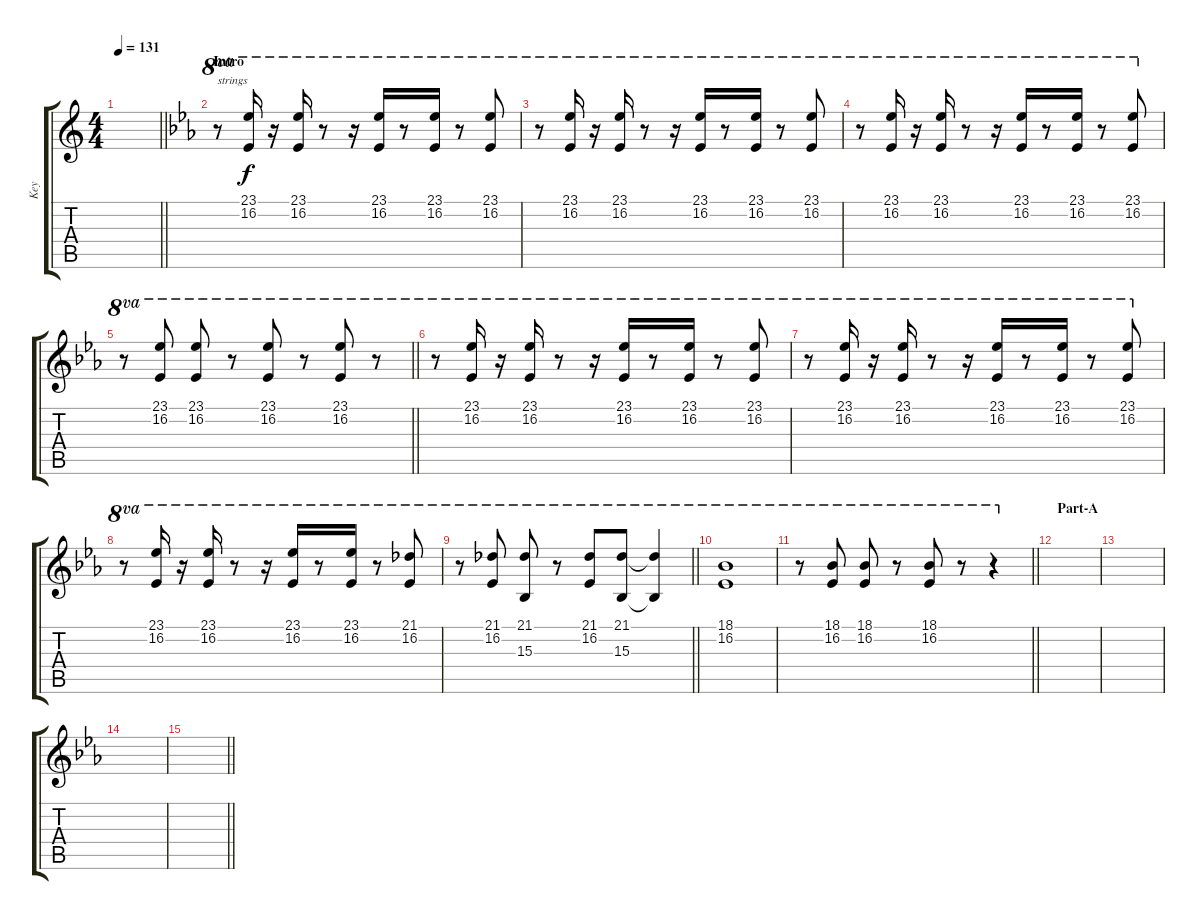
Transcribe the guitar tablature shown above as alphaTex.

\track ("Key" "Key") {instrument stringensemble1}
\staff {score tabs}
\tuning (E4 B3 G3 D3 A2 E2) {hide}
\ts (4 4)
\tempo 131
\clef g2
\barLineRight lightlight
\ks c
|
\section ("" "Intro")
\ks eb
r.8{ot 8va txt "strings"} (23.1 16.2).16{ot 8va} r.16{ot 8va} (23.1 16.2).16{ot 8va} r.8{ot 8va} r.16{ot 8va} (23.1 16.2).16{ot 8va} r.8{ot 8va} (23.1 16.2).16{ot 8va} r.8{ot 8va} (23.1 16.2).8{ot 8va} |
r.8{ot 8va} (23.1 16.2).16{ot 8va} r.16{ot 8va} (23.1 16.2).16{ot 8va} r.8{ot 8va} r.16{ot 8va} (23.1 16.2).16{ot 8va} r.8{ot 8va} (23.1 16.2).16{ot 8va} r.8{ot 8va} (23.1 16.2).8{ot 8va} |
r.8{ot 8va} (23.1 16.2).16{ot 8va} r.16{ot 8va} (23.1 16.2).16{ot 8va} r.8{ot 8va} r.16{ot 8va} (23.1 16.2).16{ot 8va} r.8{ot 8va} (23.1 16.2).16{ot 8va} r.8{ot 8va} (23.1 16.2).8{ot 8va} |
\barLineRight lightlight
r.8{ot 8va} (23.1 16.2).8{ot 8va} (23.1 16.2).8{ot 8va} r.8{ot 8va} (23.1 16.2).8{ot 8va} r.8{ot 8va} (23.1 16.2).8{ot 8va} r.8{ot 8va} |
r.8{ot 8va} (23.1 16.2).16{ot 8va} r.16{ot 8va} (23.1 16.2).16{ot 8va} r.8{ot 8va} r.16{ot 8va} (23.1 16.2).16{ot 8va} r.8{ot 8va} (23.1 16.2).16{ot 8va} r.8{ot 8va} (23.1 16.2).8{ot 8va} |
r.8{ot 8va} (23.1 16.2).16{ot 8va} r.16{ot 8va} (23.1 16.2).16{ot 8va} r.8{ot 8va} r.16{ot 8va} (23.1 16.2).16{ot 8va} r.8{ot 8va} (23.1 16.2).16{ot 8va} r.8{ot 8va} (23.1 16.2).8{ot 8va} |
r.8{ot 8va} (23.1 16.2).16{ot 8va} r.16{ot 8va} (23.1 16.2).16{ot 8va} r.8{ot 8va} r.16{ot 8va} (23.1 16.2).16{ot 8va} r.8{ot 8va} (23.1 16.2).16{ot 8va} r.8{ot 8va} (21.1 16.2).8{ot 8va} |
\barLineRight lightlight
r.8{ot 8va} (21.1 16.2).8{ot 8va} (21.1 15.3).8{ot 8va} r.8{ot 8va} (21.1 16.2).8{ot 8va} (21.1 15.3).8{ot 8va} (21.1{t} 15.3{t}).4{ot 8va} |
(18.1 16.2).1{ot 8va} |
\barLineRight lightlight
r.8{ot 8va} (18.1 16.2).8{ot 8va} (18.1 16.2).8{ot 8va} r.8{ot 8va} (18.1 16.2).8{ot 8va} r.8{ot 8va} r.4{ot 8va} |
\section ("" "Part-A")
|
|
|
\barLineRight lightlight
